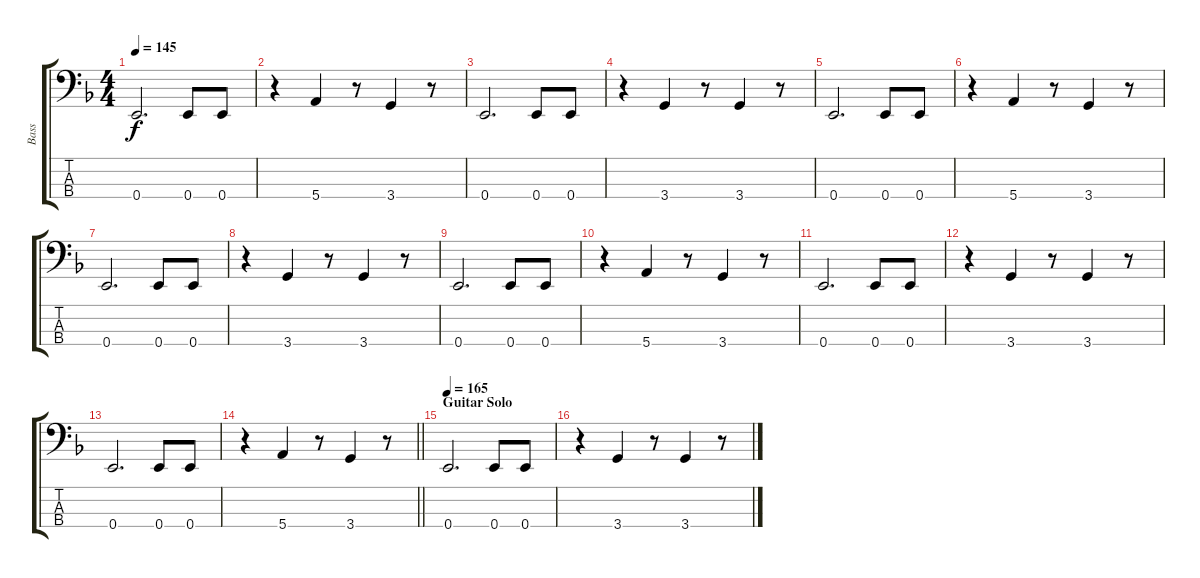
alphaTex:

\track ("Bass" "Bass") {instrument electricbassfinger}
\staff {score tabs}
\tuning (G2 D2 A1 E1) {hide}
\ts (4 4)
\tempo 145
\clef f4
\ks f
0.4.2{d dy f} 0.4.8 0.4.8 |
r.4 5.4.4 r.8 3.4.4 r.8 |
0.4.2{d} 0.4.8 0.4.8 |
r.4 3.4.4 r.8 3.4.4 r.8 |
0.4.2{d} 0.4.8 0.4.8 |
r.4 5.4.4 r.8 3.4.4 r.8 |
0.4.2{d} 0.4.8 0.4.8 |
r.4 3.4.4 r.8 3.4.4 r.8 |
0.4.2{d} 0.4.8 0.4.8 |
r.4 5.4.4 r.8 3.4.4 r.8 |
0.4.2{d} 0.4.8 0.4.8 |
r.4 3.4.4 r.8 3.4.4 r.8 |
0.4.2{d} 0.4.8 0.4.8 |
\barLineRight lightlight
r.4 5.4.4 r.8 3.4.4 r.8 |
\section ("" "Guitar Solo")
\tempo 165
0.4.2{d} 0.4.8 0.4.8 |
r.4 3.4.4 r.8 3.4.4 r.8
